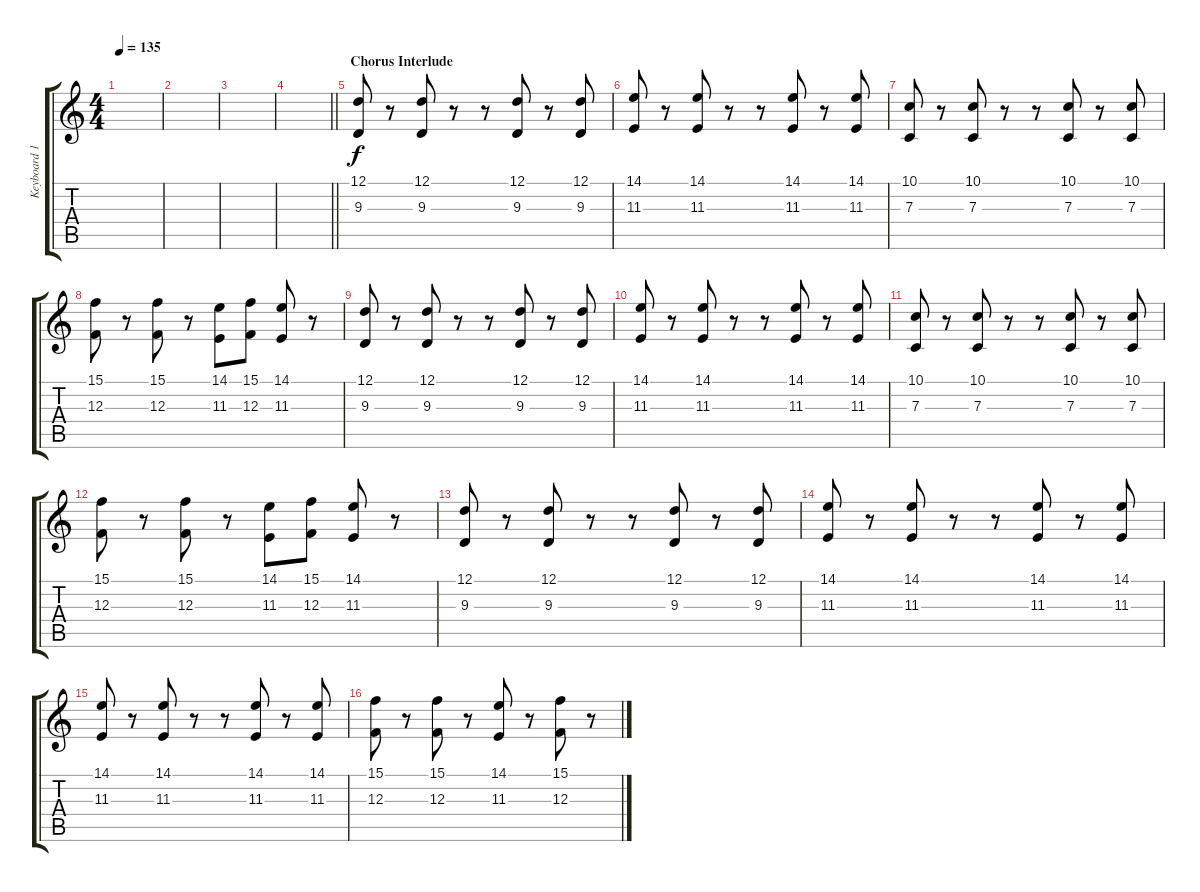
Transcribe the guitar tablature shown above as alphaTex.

\track ("Keyboard 1" "Keyboard 1") {instrument fx5brightness}
\staff {score tabs}
\tuning (D4 A3 F3 C3 G2 C2) {hide}
\ts (4 4)
\tempo 135
\clef g2
\ks c
|
|
|
\barLineRight lightlight
|
\section ("" "Chorus Interlude")
(12.1 9.3).8{instrument lead1square} r.8 (12.1 9.3).8 r.8 r.8 (12.1 9.3).8 r.8 (12.1 9.3).8 |
(14.1 11.3).8 r.8 (14.1 11.3).8 r.8 r.8 (14.1 11.3).8 r.8 (14.1 11.3).8 |
(10.1 7.3).8 r.8 (10.1 7.3).8 r.8 r.8 (10.1 7.3).8 r.8 (10.1 7.3).8 |
(15.1 12.3).8 r.8 (15.1 12.3).8 r.8 (14.1 11.3).8 (15.1 12.3).8 (14.1 11.3).8 r.8 |
(12.1 9.3).8 r.8 (12.1 9.3).8 r.8 r.8 (12.1 9.3).8 r.8 (12.1 9.3).8 |
(14.1 11.3).8 r.8 (14.1 11.3).8 r.8 r.8 (14.1 11.3).8 r.8 (14.1 11.3).8 |
(10.1 7.3).8 r.8 (10.1 7.3).8 r.8 r.8 (10.1 7.3).8 r.8 (10.1 7.3).8 |
(15.1 12.3).8 r.8 (15.1 12.3).8 r.8 (14.1 11.3).8 (15.1 12.3).8 (14.1 11.3).8 r.8 |
(12.1 9.3).8 r.8 (12.1 9.3).8 r.8 r.8 (12.1 9.3).8 r.8 (12.1 9.3).8 |
(14.1 11.3).8 r.8 (14.1 11.3).8 r.8 r.8 (14.1 11.3).8 r.8 (14.1 11.3).8 |
(14.1 11.3).8 r.8 (14.1 11.3).8 r.8 r.8 (14.1 11.3).8 r.8 (14.1 11.3).8 |
(15.1 12.3).8 r.8 (15.1 12.3).8 r.8 (14.1 11.3).8 r.8 (15.1 12.3).8 r.8
